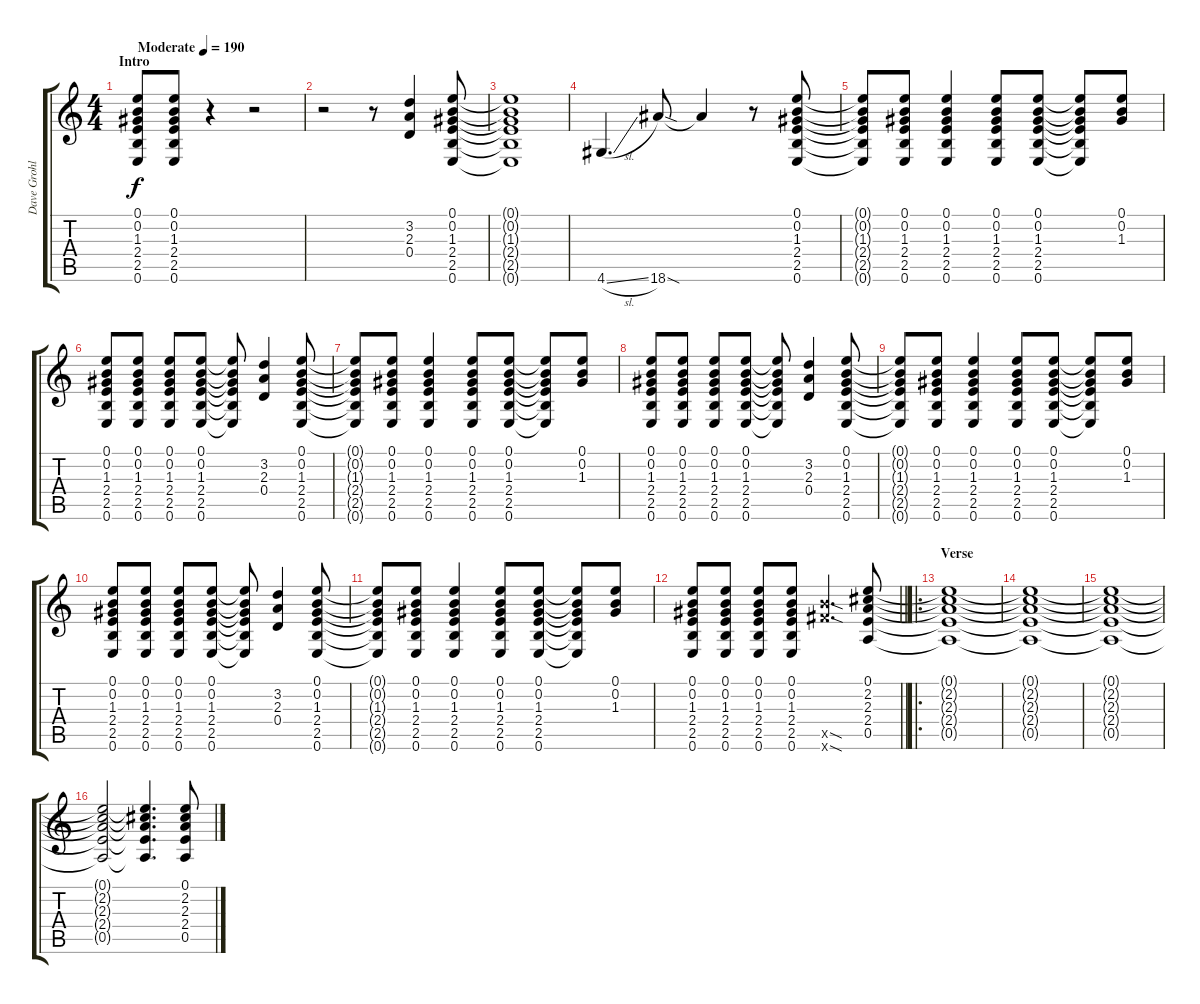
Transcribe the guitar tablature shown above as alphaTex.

\track ("Dave Grohl (Rhythm)" "Dave Grohl") {instrument distortionguitar}
\staff {score tabs}
\tuning (E4 B3 G3 D3 A2 E2) {hide}
\ts (4 4)
\section ("" "Intro")
\tempo (190 "Moderate")
\clef g2
\ks c
(0.1 0.2 1.3 2.4 2.5 0.6).8{dy f instrument distortionguitar} (0.1 0.2 1.3 2.4 2.5 0.6).8 r.4 r.2 |
r.2 r.8 (3.2 2.3 0.4).4 (0.1 0.2 1.3 2.4 2.5 0.6).8 |
(0.1{t} 0.2{t} 1.3{t} 2.4{t} 2.5{t} 0.6{t}).1 |
4.6{sl}.4{d} 18.6{sod}.8 18.6{t}.4 r.8 (0.1 0.2 1.3 2.4 2.5 0.6).8 |
(0.1{t} 0.2{t} 1.3{t} 2.4{t} 2.5{t} 0.6{t}).8 (0.1 0.2 1.3 2.4 2.5 0.6).8 (0.1 0.2 1.3 2.4 2.5 0.6).4 (0.1 0.2 1.3 2.4 2.5 0.6).8 (0.1 0.2 1.3 2.4 2.5 0.6).8 (0.1{t} 0.2{t} 1.3{t} 2.4{t} 2.5{t} 0.6{t}).8 (0.1 0.2 1.3).8 |
(0.1 0.2 1.3 2.4 2.5 0.6).8 (0.1 0.2 1.3 2.4 2.5 0.6).8 (0.1 0.2 1.3 2.4 2.5 0.6).8 (0.1 0.2 1.3 2.4 2.5 0.6).8 (0.1{t} 0.2{t} 1.3{t} 2.4{t} 2.5{t} 0.6{t}).8 (3.2 2.3 0.4).4 (0.1 0.2 1.3 2.4 2.5 0.6).8 |
(0.1{t} 0.2{t} 1.3{t} 2.4{t} 2.5{t} 0.6{t}).8 (0.1 0.2 1.3 2.4 2.5 0.6).8 (0.1 0.2 1.3 2.4 2.5 0.6).4 (0.1 0.2 1.3 2.4 2.5 0.6).8 (0.1 0.2 1.3 2.4 2.5 0.6).8 (0.1{t} 0.2{t} 1.3{t} 2.4{t} 2.5{t} 0.6{t}).8 (0.1 0.2 1.3).8 |
(0.1 0.2 1.3 2.4 2.5 0.6).8 (0.1 0.2 1.3 2.4 2.5 0.6).8 (0.1 0.2 1.3 2.4 2.5 0.6).8 (0.1 0.2 1.3 2.4 2.5 0.6).8 (0.1{t} 0.2{t} 1.3{t} 2.4{t} 2.5{t} 0.6{t}).8 (3.2 2.3 0.4).4 (0.1 0.2 1.3 2.4 2.5 0.6).8 |
(0.1{t} 0.2{t} 1.3{t} 2.4{t} 2.5{t} 0.6{t}).8 (0.1 0.2 1.3 2.4 2.5 0.6).8 (0.1 0.2 1.3 2.4 2.5 0.6).4 (0.1 0.2 1.3 2.4 2.5 0.6).8 (0.1 0.2 1.3 2.4 2.5 0.6).8 (0.1{t} 0.2{t} 1.3{t} 2.4{t} 2.5{t} 0.6{t}).8 (0.1 0.2 1.3).8 |
(0.1 0.2 1.3 2.4 2.5 0.6).8 (0.1 0.2 1.3 2.4 2.5 0.6).8 (0.1 0.2 1.3 2.4 2.5 0.6).8 (0.1 0.2 1.3 2.4 2.5 0.6).8 (0.1{t} 0.2{t} 1.3{t} 2.4{t} 2.5{t} 0.6{t}).8 (3.2 2.3 0.4).4 (0.1 0.2 1.3 2.4 2.5 0.6).8 |
(0.1{t} 0.2{t} 1.3{t} 2.4{t} 2.5{t} 0.6{t}).8 (0.1 0.2 1.3 2.4 2.5 0.6).8 (0.1 0.2 1.3 2.4 2.5 0.6).4 (0.1 0.2 1.3 2.4 2.5 0.6).8 (0.1 0.2 1.3 2.4 2.5 0.6).8 (0.1{t} 0.2{t} 1.3{t} 2.4{t} 2.5{t} 0.6{t}).8 (0.1 0.2 1.3).8 |
\barLineRight lightlight
(0.1 0.2 1.3 2.4 2.5 0.6).8 (0.1 0.2 1.3 2.4 2.5 0.6).8 (0.1 0.2 1.3 2.4 2.5 0.6).8 (0.1 0.2 1.3 2.4 2.5 0.6).8 (14.5{sod x} 14.6{sod x}).4{d} (0.1 2.2 2.3 2.4 0.5).8 |
\ro
\section ("" "Verse")
(0.1{t} 2.2{t} 2.3{t} 2.4{t} 0.5{t}).1 |
(0.1{t} 2.2{t} 2.3{t} 2.4{t} 0.5{t}).1 |
(0.1{t} 2.2{t} 2.3{t} 2.4{t} 0.5{t}).1 |
(0.1{t} 2.2{t} 2.3{t} 2.4{t} 0.5{t}).2 (0.1{t} 2.2{t} 2.3{t} 2.4{t} 0.5{t}).4{d} (0.1 2.2 2.3 2.4 0.5).8
